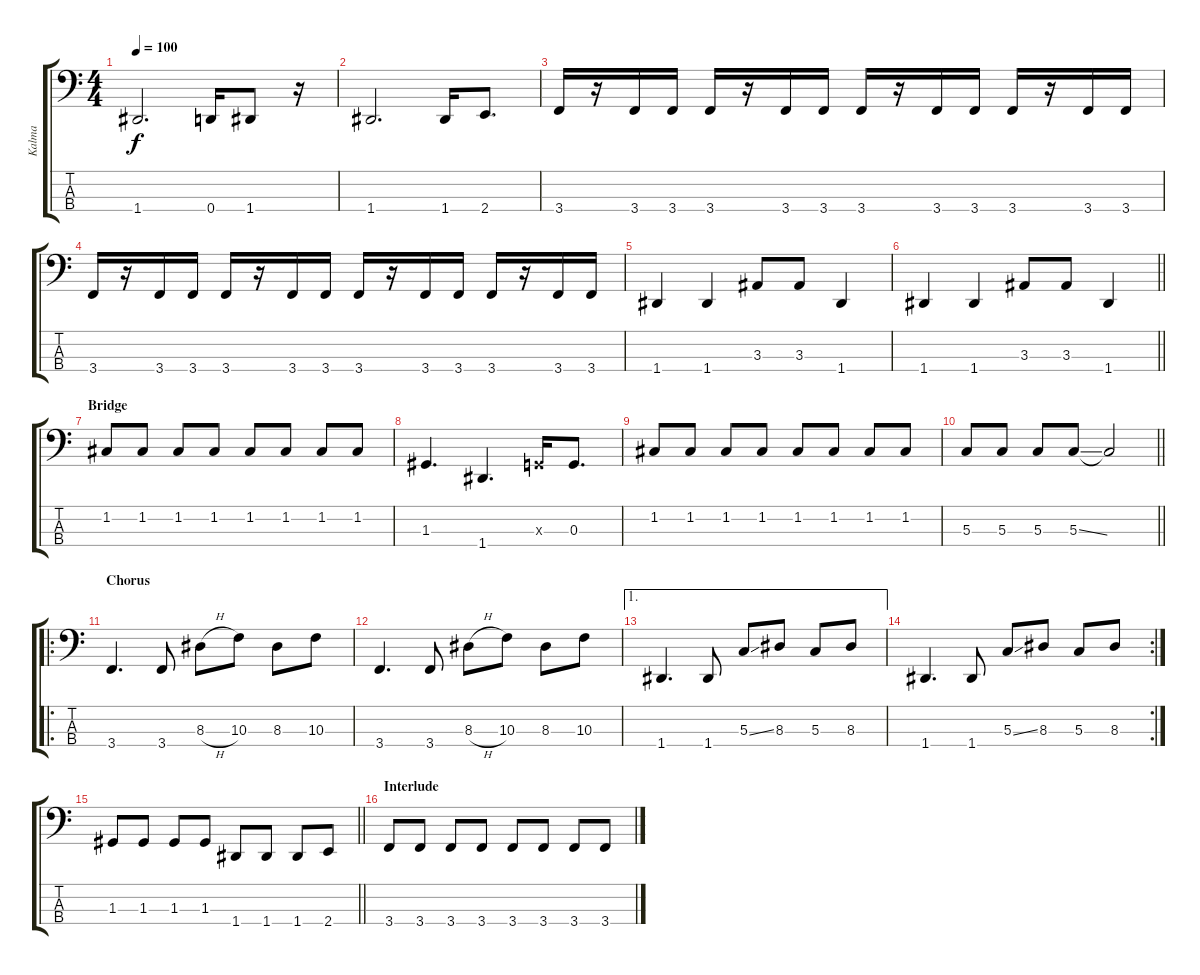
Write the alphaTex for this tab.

\track ("Kalma" "Kalma") {instrument electricbassfinger}
\staff {score tabs}
\tuning (F2 C2 G1 D1) {hide}
\ts (4 4)
\tempo 100
\clef f4
\ks c
1.4.2{d dy f} 0.4.16 1.4.8 r.16 |
1.4.2{d} 1.4.16 2.4.8{d} |
3.4.16 r.16 3.4.16 3.4.16 3.4.16 r.16 3.4.16 3.4.16 3.4.16 r.16 3.4.16 3.4.16 3.4.16 r.16 3.4.16 3.4.16 |
3.4.16 r.16 3.4.16 3.4.16 3.4.16 r.16 3.4.16 3.4.16 3.4.16 r.16 3.4.16 3.4.16 3.4.16 r.16 3.4.16 3.4.16 |
1.4.4 1.4.4 3.3.8 3.3.8 1.4.4 |
\barLineRight lightlight
1.4.4 1.4.4 3.3.8 3.3.8 1.4.4 |
\section ("" "Bridge")
1.2.8 1.2.8 1.2.8 1.2.8 1.2.8 1.2.8 1.2.8 1.2.8 |
1.3.4{d} 1.4.4{d} 0.3{x}.16 0.3.8{d} |
1.2.8 1.2.8 1.2.8 1.2.8 1.2.8 1.2.8 1.2.8 1.2.8 |
\barLineRight lightlight
5.3.8 5.3.8 5.3.8 5.3{ss}.8 5.3{t}.2 |
\ro
\section ("" "Chorus")
3.4.4{d} 3.4.8 8.3{h}.8 10.3.8 8.3.8 10.3.8 |
3.4.4{d} 3.4.8 8.3{h}.8 10.3.8 8.3.8 10.3.8 |
\ae 1
1.4.4{d} 1.4.8 5.3{ss}.8 8.3.8 5.3.8 8.3.8 |
\rc 2
1.4.4{d} 1.4.8 5.3{ss}.8 8.3.8 5.3.8 8.3.8 |
\barLineRight lightlight
1.3.8 1.3.8 1.3.8 1.3.8 1.4.8 1.4.8 1.4.8 2.4.8 |
\section ("" "Interlude")
3.4.8 3.4.8 3.4.8 3.4.8 3.4.8 3.4.8 3.4.8 3.4.8
